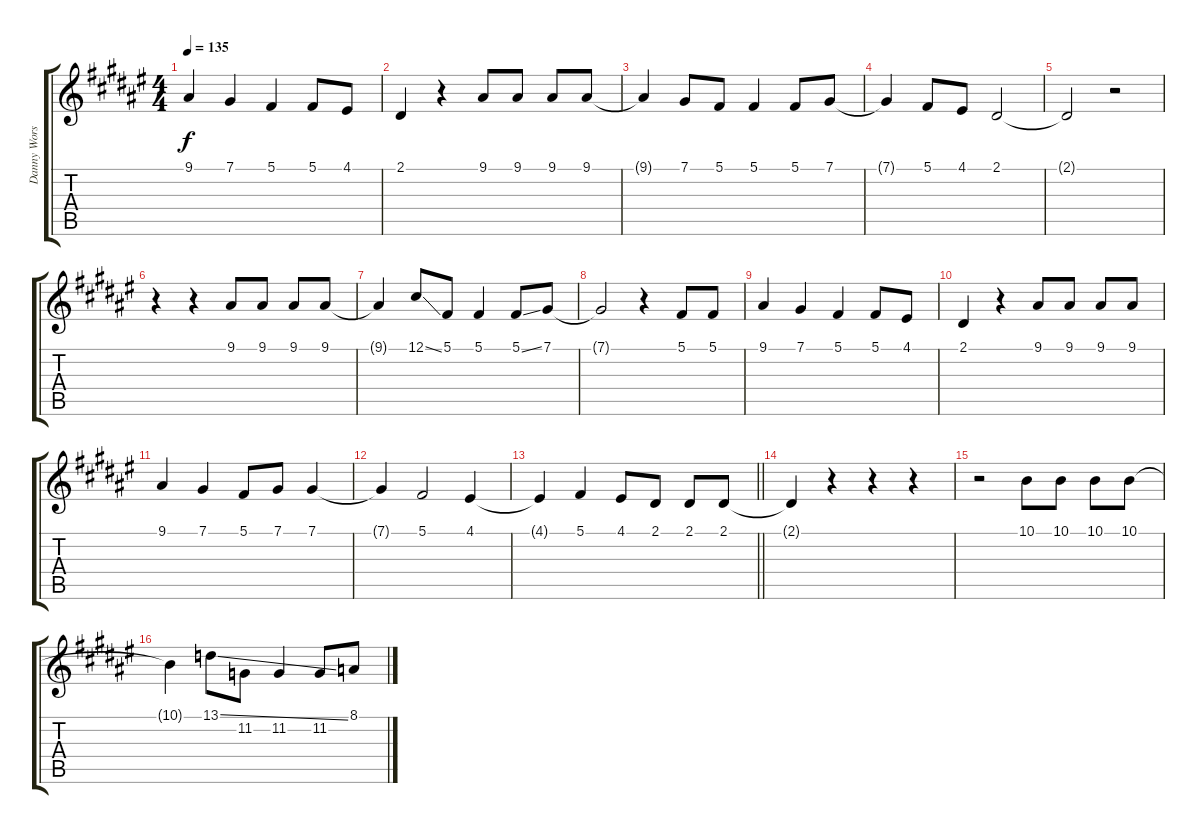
\track ("Danny Worsnop" "Danny Wors") {instrument tenorsax}
\staff {score tabs}
\tuning (Db4 Ab3 E3 B2 Gb2 B1) {hide}
\ts (4 4)
\tempo 135
\clef g2
\ks d#minor
9.1.4{dy f} 7.1.4 5.1.4 5.1.8 4.1.8 |
2.1.4 r.4 9.1.8 9.1.8 9.1.8 9.1.8 |
9.1{t}.4 7.1.8 5.1.8 5.1.4 5.1.8 7.1.8 |
7.1{t}.4 5.1.8 4.1.8 2.1.2 |
2.1{t}.2 r.2 |
r.4 r.4 9.1.8 9.1.8 9.1.8 9.1.8 |
9.1{t}.4 12.1{ss}.8 5.1.8 5.1.4 5.1{ss}.8 7.1.8 |
7.1{t}.2 r.4 5.1.8 5.1.8 |
9.1.4 7.1.4 5.1.4 5.1.8 4.1.8 |
2.1.4 r.4 9.1.8 9.1.8 9.1.8 9.1.8 |
9.1.4 7.1.4 5.1.8 7.1.8 7.1.4 |
7.1{t}.4 5.1.2 4.1.4 |
\barLineRight lightlight
4.1{t}.4 5.1.4 4.1.8 2.1.8 2.1.8 2.1.8 |
2.1{t}.4 r.4 r.4 r.4 |
r.2 10.1.8 10.1.8 10.1.8 10.1.8 |
10.1{t}.4 13.1{ss}.8 11.2.8 11.2.4 11.2.8 8.1.8
